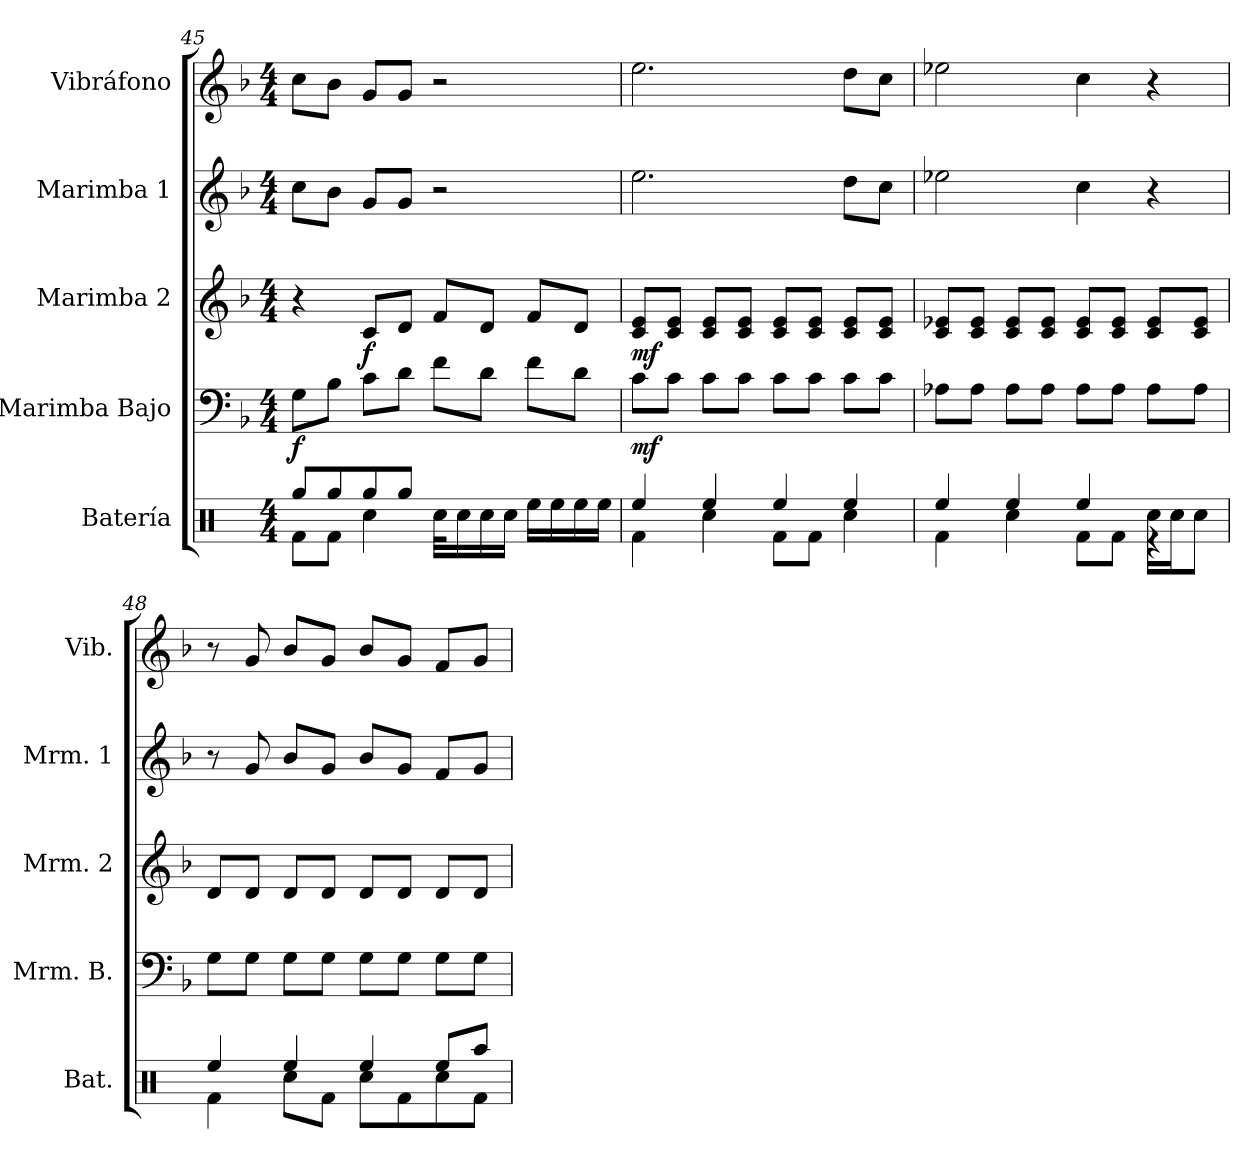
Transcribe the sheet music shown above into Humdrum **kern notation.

**kern	**kern	**dynam	**kern	**dynam	**kern	**kern
*part5	*part4	*part4	*part3	*part3	*part2	*part1
*staff5	*staff4	*staff4	*staff3	*staff3	*staff2	*staff1
*I"Batería	*I"Marimba Bajo	*	*I"Marimba 2	*	*I"Marimba 1	*I"Vibráfono
*I'Bat.	*I'Mrm. B.	*	*I'Mrm. 2	*	*I'Mrm. 1	*I'Vib.
!!LO:LB:g=z
*clefX	*clefF4	*	*clefG2	*	*clefG2	*clefG2
*k[]	*k[b-]	*	*k[b-]	*	*k[b-]	*k[b-]
*M4/4	*M4/4	*	*M4/4	*	*M4/4	*M4/4
=45	=45	=45	=45	=45	=45	=45
*^	*	*	*	*	*	*
!	!	!	!LO:DY:b	!	!	!	!
8Rgg/L	8Rf\L	8G\L	f	4r	.	8cc\L	8cc\L
8Rgg/	8Rf\J	8B-\J	.	.	.	8b-\J	8b-\J
!	!	!	!	!	!LO:DY:b	!	!
8Rgg/	4Rcc\	8c\L	.	8c/L	f	8g/L	8g/L
8Rgg/J	.	8d\J	.	8d/J	.	8g/J	8g/J
16Rcc\LL	2r	8f\L	.	8f/L	.	2r	2r
16Rcc\	.	.	.	.	.	.	.
16Rcc\	.	8d\J	.	8d/J	.	.	.
16Rcc\JJ	.	.	.	.	.	.	.
16Ree\LL	.	8f\L	.	8f/L	.	.	.
16Ree\	.	.	.	.	.	.	.
16Ree\	.	8d\J	.	8d/J	.	.	.
16Ree\JJ	.	.	.	.	.	.	.
=46	=46	=46	=46	=46	=46	=46	=46
!	!	!	!LO:DY:b	!	!LO:DY:b	!	!
4Ree/	4Rf\	8c\L	mf	8c/ 8e/L	mf	2.ee\	2.ee\
.	.	8c\J	.	8c/ 8e/J	.	.	.
4Ree/	4Rcc\	8c\L	.	8c/ 8e/L	.	.	.
.	.	8c\J	.	8c/ 8e/J	.	.	.
4Ree/	8Rf\L	8c\L	.	8c/ 8e/L	.	.	.
.	8Rf\J	8c\J	.	8c/ 8e/J	.	.	.
4Ree/	4Rcc\	8c\L	.	8c/ 8e/L	.	8dd\L	8dd\L
.	.	8c\J	.	8c/ 8e/J	.	8cc\J	8cc\J
=47	=47	=47	=47	=47	=47	=47	=47
4Ree/	4Rf\	8A-X\L	.	8c/ 8e-X/L	.	2ee-X\	2ee-X\
.	.	8A-\J	.	8c/ 8e-/J	.	.	.
4Ree/	4Rcc\	8A-\L	.	8c/ 8e-/L	.	.	.
.	.	8A-\J	.	8c/ 8e-/J	.	.	.
4Ree/	8Rf\L	8A-\L	.	8c/ 8e-/L	.	4cc\	4cc\
.	8Rf\J	8A-\J	.	8c/ 8e-/J	.	.	.
16Rcc\LL	4r	8A-\L	.	8c/ 8e-/L	.	4r	4r
16Rcc\J	.	.	.	.	.	.	.
8Rcc\J	.	8A-\J	.	8c/ 8e-/J	.	.	.
!!LO:PB:g=z
=48	=48	=48	=48	=48	=48	=48	=48
4Ree/	4Rf\	8G\L	.	8d/L	.	8r	8r
.	.	8G\J	.	8d/J	.	8g/	8g/
4Ree/	8Rcc\L	8G\L	.	8d/L	.	8b-/L	8b-/L
.	8Rf\J	8G\J	.	8d/J	.	8g/J	8g/J
4Ree/	8Rcc\L	8G\L	.	8d/L	.	8b-/L	8b-/L
.	8Rf\	8G\J	.	8d/J	.	8g/J	8g/J
8Ree/L	8Rcc\	8G\L	.	8d/L	.	8f/L	8f/L
8Raa/J	8Rf\J	8G\J	.	8d/J	.	8g/J	8g/J
*v	*v	*	*	*	*	*	*
=	=	=	=	=	=	=
*-	*-	*-	*-	*-	*-	*-
